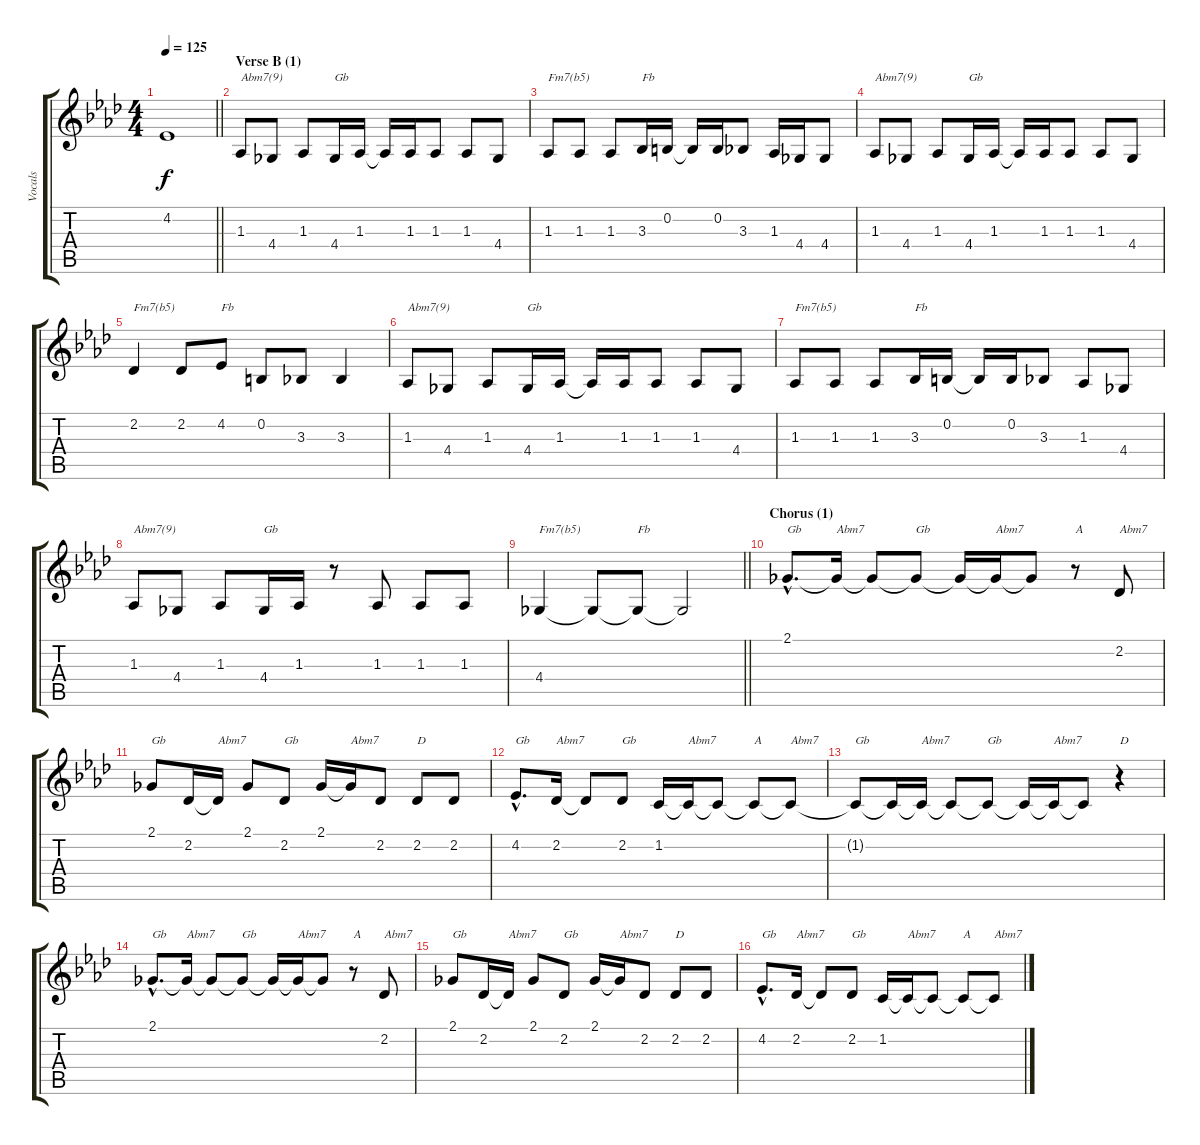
\track ("Vocals" "Vocals") {instrument sopranosax}
\staff {score tabs}
\tuning (E4 B3 G3 D3 A2 E2) {hide}
\ts (4 4)
\tempo 125
\clef g2
\barLineRight lightlight
\ks ab
4.2.1{dy f} |
\section ("" "Verse B (1)")
1.3.8{txt "Abm7(9)"} 4.4.8 1.3.8 4.4.16{txt "Gb"} 1.3.16 1.3{t}.16 1.3.16 1.3.8 1.3.8 4.4.8 |
1.3.8{txt "Fm7(b5)"} 1.3.8 1.3.8 3.3.16{txt "Fb"} 0.2.16 0.2{t}.16 0.2.16 3.3.8 1.3.16 4.4.16 4.4.8 |
1.3.8{txt "Abm7(9)"} 4.4.8 1.3.8 4.4.16{txt "Gb"} 1.3.16 1.3{t}.16 1.3.16 1.3.8 1.3.8 4.4.8 |
2.2.4{txt "Fm7(b5)"} 2.2.8 4.2.8{txt "Fb"} 0.2.8 3.3.8 3.3.4 |
1.3.8{txt "Abm7(9)"} 4.4.8 1.3.8 4.4.16{txt "Gb"} 1.3.16 1.3{t}.16 1.3.16 1.3.8 1.3.8 4.4.8 |
1.3.8{txt "Fm7(b5)"} 1.3.8 1.3.8 3.3.16{txt "Fb"} 0.2.16 0.2{t}.16 0.2.16 3.3.8 1.3.8 4.4.8 |
1.3.8{txt "Abm7(9)"} 4.4.8 1.3.8 4.4.16{txt "Gb"} 1.3.16 r.8 1.3.8 1.3.8 1.3.8 |
\barLineRight lightlight
4.4.4{txt "Fm7(b5)"} 4.4{t}.8 4.4{t}.8{txt "Fb"} 4.4{t}.2 |
\section ("" "Chorus (1)")
2.1{hac}.8{d txt "Gb"} 2.1{t}.16{txt "Abm7"} 2.1{t}.8 2.1{t}.8{txt "Gb"} 2.1{t}.16 2.1{t}.16{txt "Abm7"} 2.1{t}.8 r.8{txt "A"} 2.2.8{txt "Abm7"} |
2.1.8{txt "Gb"} 2.2.16 2.2{t}.16{txt "Abm7"} 2.1.8 2.2.8{txt "Gb"} 2.1.16 2.1{t}.16{txt "Abm7"} 2.2.8 2.2.8{txt "D"} 2.2.8 |
4.2{hac}.8{d txt "Gb"} 2.2.16{txt "Abm7"} 2.2{t}.8 2.2.8{txt "Gb"} 1.2.16 1.2{t}.16{txt "Abm7"} 1.2{t}.8 1.2{t}.8{txt "A"} 1.2{t}.8{txt "Abm7"} |
1.2{t}.8{txt "Gb"} 1.2{t}.16 1.2{t}.16{txt "Abm7"} 1.2{t}.8 1.2{t}.8{txt "Gb"} 1.2{t}.16 1.2{t}.16{txt "Abm7"} 1.2{t}.8 r.4{txt "D"} |
2.1{hac}.8{d txt "Gb"} 2.1{t}.16{txt "Abm7"} 2.1{t}.8 2.1{t}.8{txt "Gb"} 2.1{t}.16 2.1{t}.16{txt "Abm7"} 2.1{t}.8 r.8{txt "A"} 2.2.8{txt "Abm7"} |
2.1.8{txt "Gb"} 2.2.16 2.2{t}.16{txt "Abm7"} 2.1.8 2.2.8{txt "Gb"} 2.1.16 2.1{t}.16{txt "Abm7"} 2.2.8 2.2.8{txt "D"} 2.2.8 |
4.2{hac}.8{d txt "Gb"} 2.2.16{txt "Abm7"} 2.2{t}.8 2.2.8{txt "Gb"} 1.2.16 1.2{t}.16{txt "Abm7"} 1.2{t}.8 1.2{t}.8{txt "A"} 1.2{t}.8{txt "Abm7"}
